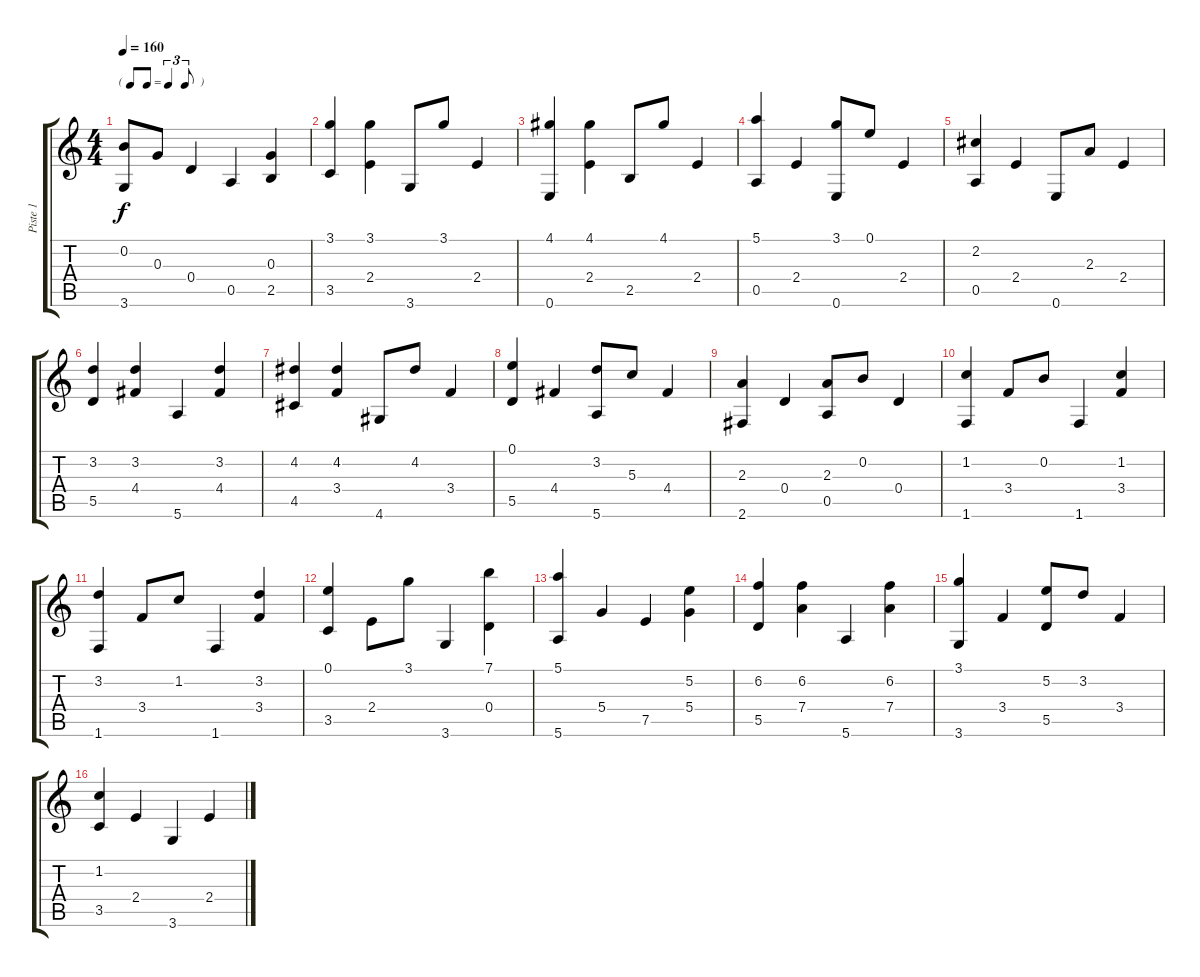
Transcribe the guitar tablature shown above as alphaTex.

\track ("Piste 1" "Piste 1") {instrument acousticguitarnylon}
\staff {score tabs}
\tuning (E4 B3 G3 D3 A2 E2) {hide}
\ts (4 4)
\tf triplet8th
\tempo 160
\clef g2
\ks c
(0.2 3.6).8{dy f} 0.3.8 0.4.4 0.5.4 (0.3 2.5).4 |
(3.1 3.5).4 (3.1 2.4).4 3.6.8 3.1.8 2.4.4 |
(4.1 0.6).4 (4.1 2.4).4 2.5.8 4.1.8 2.4.4 |
(5.1 0.5).4 2.4.4 (3.1 0.6).8 0.1.8 2.4.4 |
(2.2 0.5).4 2.4.4 0.6.8 2.3.8 2.4.4 |
(3.2 5.5).4 (3.2 4.4).4 5.6.4 (3.2 4.4).4 |
(4.2 4.5).4 (4.2 3.4).4 4.6.8 4.2.8 3.4.4 |
(0.1 5.5).4 4.4.4 (3.2 5.6).8 5.3.8 4.4.4 |
(2.3 2.6).4 0.4.4 (2.3 0.5).8 0.2.8 0.4.4 |
(1.2 1.6).4 3.4.8 0.2.8 1.6.4 (1.2 3.4).4 |
(3.2 1.6).4 3.4.8 1.2.8 1.6.4 (3.2 3.4).4 |
(0.1 3.5).4 2.4.8 3.1.8 3.6.4 (7.1 0.4).4 |
(5.1 5.6).4 5.4.4 7.5.4 (5.2 5.4).4 |
(6.2 5.5).4 (6.2 7.4).4 5.6.4 (6.2 7.4).4 |
(3.1 3.6).4 3.4.4 (5.2 5.5).8 3.2.8 3.4.4 |
(1.2 3.5).4 2.4.4 3.6.4 2.4.4
